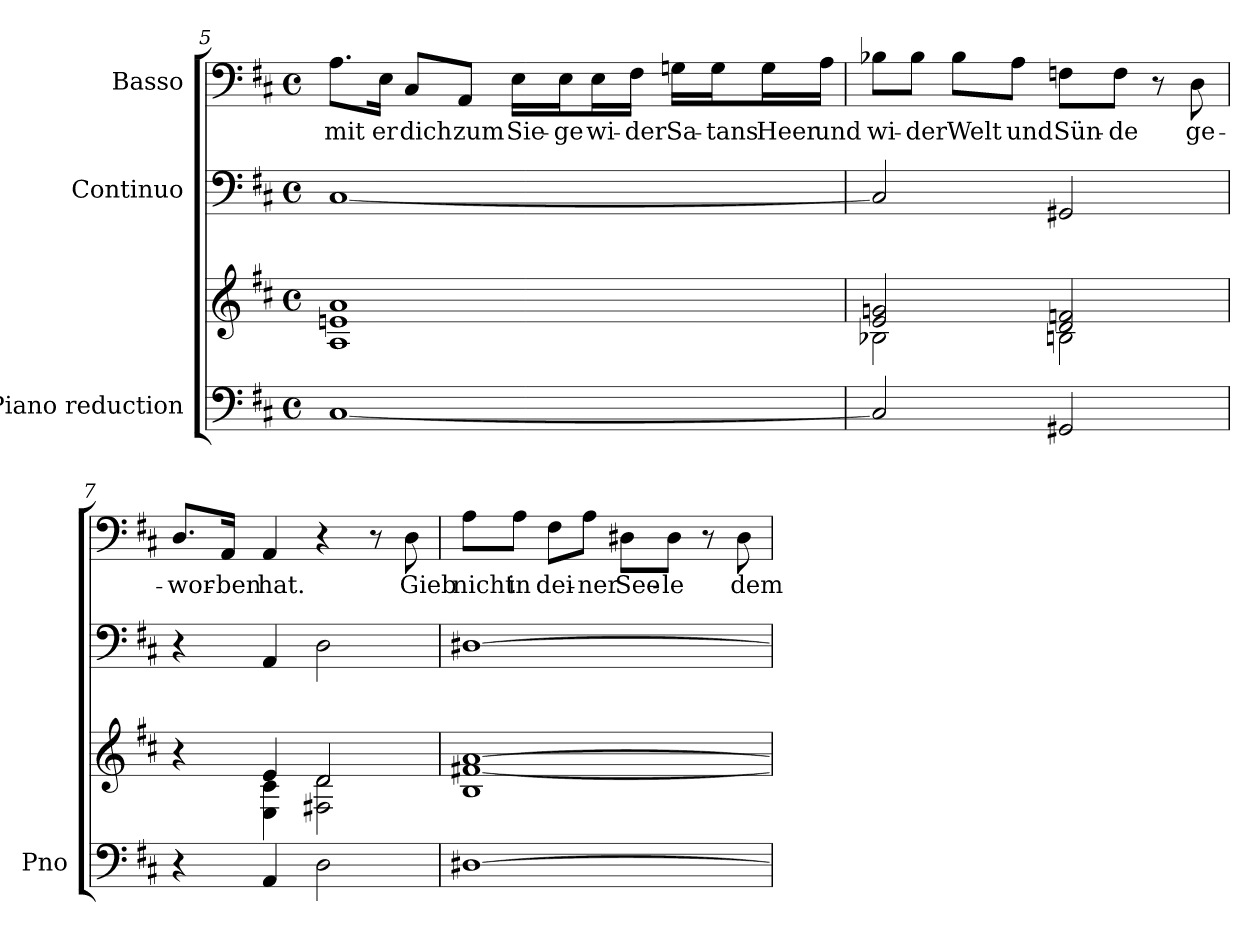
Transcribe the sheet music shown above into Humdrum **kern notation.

**kern	**kern	**kern	**kern	**text
*part3	*part3	*part2	*part1	*part1
*staff4	*staff3	*staff2	*staff1	*staff1
*I"Piano reduction	*	*I"Continuo	*I"Basso	*
*I'Pno	*	*	*	*
*clefF4	*clefG2	*clefF4	*clefF4	*
*k[f#c#]	*k[f#c#]	*k[f#c#]	*k[f#c#]	*
*M4/4	*M4/4	*M4/4	*M4/4	*
*met(c)	*met(c)	*met(c)	*met(c)	*
=5	=5	=5	=5	=5
!	!	!	!	!LO:LY:b
[1C#	1A 1en 1a	[1C#	8.A\L	-mit
!	!	!	!	!LO:LY:b
.	.	.	16E\Jk	er
!	!	!	!	!LO:LY:b
.	.	.	8C#/L	dich
!	!	!	!	!LO:LY:b
.	.	.	8AA/J	zum
!	!	!	!	!LO:LY:b
.	.	.	16E\LL	Sie-
!	!	!	!	!LO:LY:b
.	.	.	16E\J	-ge
!	!	!	!	!LO:LY:b
.	.	.	16E\L	wi-
!	!	!	!	!LO:LY:b
.	.	.	16F#\JJ	-der
!	!	!	!	!LO:LY:b
.	.	.	16Gn\LL	Sa-
!	!	!	!	!LO:LY:b
.	.	.	16G\J	-tans
!	!	!	!	!LO:LY:b
.	.	.	16G\L	Heer
!	!	!	!	!LO:LY:b
.	.	.	16A\JJ	und
=6	=6	=6	=6	=6
*	*^	*	*	*
!	!	!	!	!	!LO:LY:b
2C#/]	2e/ 2gn/	2B-X\	2C#/]	8B-X\L	wi-
!	!	!	!	!	!LO:LY:b
.	.	.	.	8B-\J	-der
!	!	!	!	!	!LO:LY:b
.	.	.	.	8B-\L	Welt
!	!	!	!	!	!LO:LY:b
.	.	.	.	8A\J	und
!	!	!	!	!	!LO:LY:b
2GG#X/	2d/ 2fn/	2Bn\	2GG#X/	8Fn\L	Sün-
!	!	!	!	!	!LO:LY:b
.	.	.	.	8F\J	-de
.	.	.	.	8r	.
!	!	!	!	!	!LO:LY:b
.	.	.	.	8D\	ge-
!!LO:LB:g=z
=7	=7	=7	=7	=7	=7
!	!	!	!	!	!LO:LY:b
4r	4r	4ryy	4r	8.D/L	-wor-
!	!	!	!	!	!LO:LY:b
.	.	.	.	16AA/Jk	-ben
!	!	!	!	!	!LO:LY:b
4AA/	4e/	4E\ 4c#\	4AA/	4AA/	hat.
2D\	2d/	2F#X\ 2d\	2D\	4r	.
.	.	.	.	8r	.
!	!	!	!	!	!LO:LY:b
.	.	.	.	8D\	Gieb
*	*v	*v	*	*	*
=8	=8	=8	=8	=8
!	!	!	!	!LO:LY:b
[1D#X	1B [1f#X [1a	[1D#X	8A\L	nicht
!	!	!	!	!LO:LY:b
.	.	.	8A\J	in
!	!	!	!	!LO:LY:b
.	.	.	8F#\L	dei-
!	!	!	!	!LO:LY:b
.	.	.	8A\J	-ner
!	!	!	!	!LO:LY:b
.	.	.	8D#X\L	See-
!	!	!	!	!LO:LY:b
.	.	.	8D#\J	-le
.	.	.	8r	.
!	!	!	!	!LO:LY:b
.	.	.	8D#\	dem
=	=	=	=	=
*-	*-	*-	*-	*-
